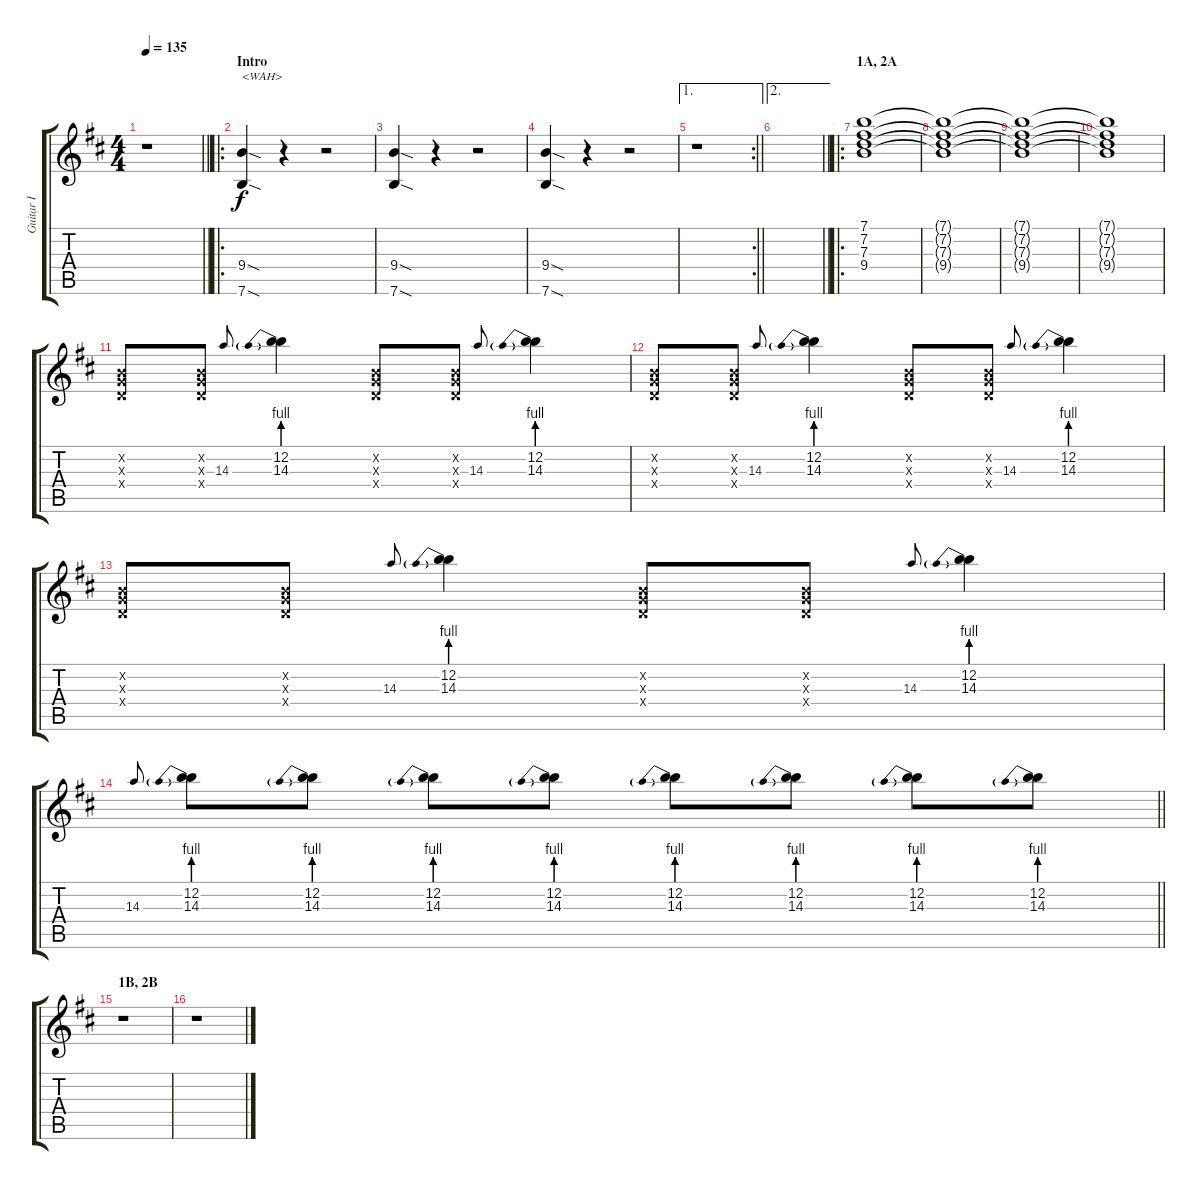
\track ("Guitar I" "Guitar I") {instrument distortionguitar}
\staff {score tabs}
\tuning (E4 B3 G3 D3 A2 E2) {hide}
\ts (4 4)
\tempo 135
\clef g2
\barLineRight lightlight
\ks bminor
r.1{dy f instrument distortionguitar} |
\ro
\section ("" "Intro")
(9.4{sod} 7.6{sod}).4{txt "<WAH>"} r.4 r.2 |
(9.4{sod} 7.6{sod}).4 r.4 r.2 |
(9.4{sod} 7.6{sod}).4 r.4 r.2 |
\ae 1
\rc 2
\barLineRight lightlight
r.1 |
\ae 2
\barLineRight lightlight
|
\ro
\section ("" "1A, 2A")
(7.1 7.2 7.3 9.4).1 |
(7.1{t} 7.2{t} 7.3{t} 9.4{t}).1 |
(7.1{t} 7.2{t} 7.3{t} 9.4{t}).1 |
(7.1{t} 7.2{t} 7.3{t} 9.4{t}).1 |
(0.2{x} 0.3{x} 0.4{x}).8 (0.2{x} 0.3{x} 0.4{x}).8 14.3.8{gr onbeat} (12.2 14.3{be (prebend 0 4 60 4)}).4 (0.2{x} 0.3{x} 0.4{x}).8 (0.2{x} 0.3{x} 0.4{x}).8 14.3.8{gr onbeat} (12.2 14.3{be (prebend 0 4 60 4)}).4 |
(0.2{x} 0.3{x} 0.4{x}).8 (0.2{x} 0.3{x} 0.4{x}).8 14.3.8{gr onbeat} (12.2 14.3{be (prebend 0 4 60 4)}).4 (0.2{x} 0.3{x} 0.4{x}).8 (0.2{x} 0.3{x} 0.4{x}).8 14.3.8{gr onbeat} (12.2 14.3{be (prebend 0 4 60 4)}).4 |
(0.2{x} 0.3{x} 0.4{x}).8 (0.2{x} 0.3{x} 0.4{x}).8 14.3.8{gr onbeat} (12.2 14.3{be (prebend 0 4 60 4)}).4 (0.2{x} 0.3{x} 0.4{x}).8 (0.2{x} 0.3{x} 0.4{x}).8 14.3.8{gr onbeat} (12.2 14.3{be (prebend 0 4 60 4)}).4 |
\barLineRight lightlight
14.3.8{gr onbeat} (12.2 14.3{be (prebend 0 4 60 4)}).8 (12.2 14.3{be (prebend 0 4 60 4)}).8 (12.2 14.3{be (prebend 0 4 60 4)}).8 (12.2 14.3{be (prebend 0 4 60 4)}).8 (12.2 14.3{be (prebend 0 4 60 4)}).8 (12.2 14.3{be (prebend 0 4 60 4)}).8 (12.2 14.3{be (prebend 0 4 60 4)}).8 (12.2 14.3{be (prebend 0 4 60 4)}).8 |
\section ("" "1B, 2B")
r.1 |
r.1
